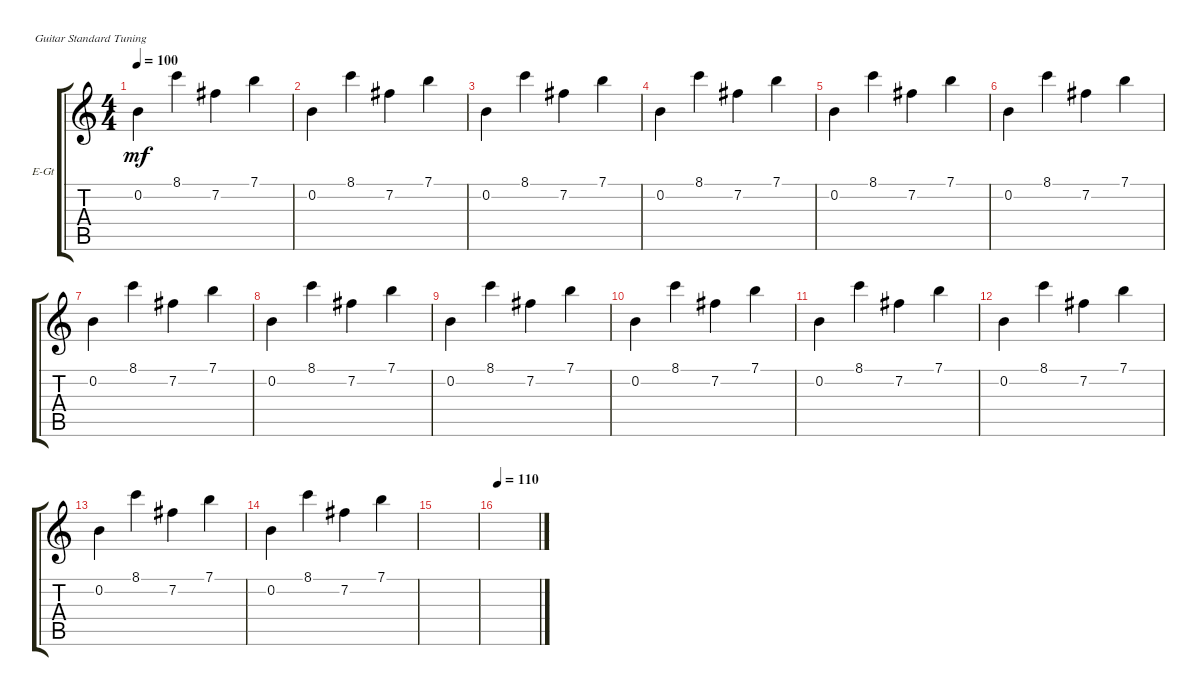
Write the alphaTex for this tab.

\defaultSystemsLayout 4
\bracketExtendMode groupsimilarinstruments
\firstSystemTrackNameOrientation horizontal
\otherSystemsTrackNameOrientation horizontal
\track ("Electric Guitar" "E-Gt") {instrument distortionguitar}
\staff {score tabs}
\tuning (E4 B3 G3 D3 A2 E2)
\ts (4 4)
\tempo 100
\clef g2
\ks c
0.2.4{dy mf} 8.1.4 7.2.4 7.1.4 |
0.2.4 8.1.4 7.2.4 7.1.4 |
0.2.4 8.1.4 7.2.4 7.1.4 |
0.2.4 8.1.4 7.2.4 7.1.4 |
0.2.4 8.1.4 7.2.4 7.1.4 |
0.2.4 8.1.4 7.2.4 7.1.4 |
0.2.4 8.1.4 7.2.4 7.1.4 |
0.2.4 8.1.4 7.2.4 7.1.4 |
0.2.4 8.1.4 7.2.4 7.1.4 |
0.2.4 8.1.4 7.2.4 7.1.4 |
0.2.4 8.1.4 7.2.4 7.1.4 |
0.2.4 8.1.4 7.2.4 7.1.4 |
0.2.4 8.1.4 7.2.4 7.1.4 |
0.2.4 8.1.4 7.2.4 7.1.4 |
|
\tempo 110
